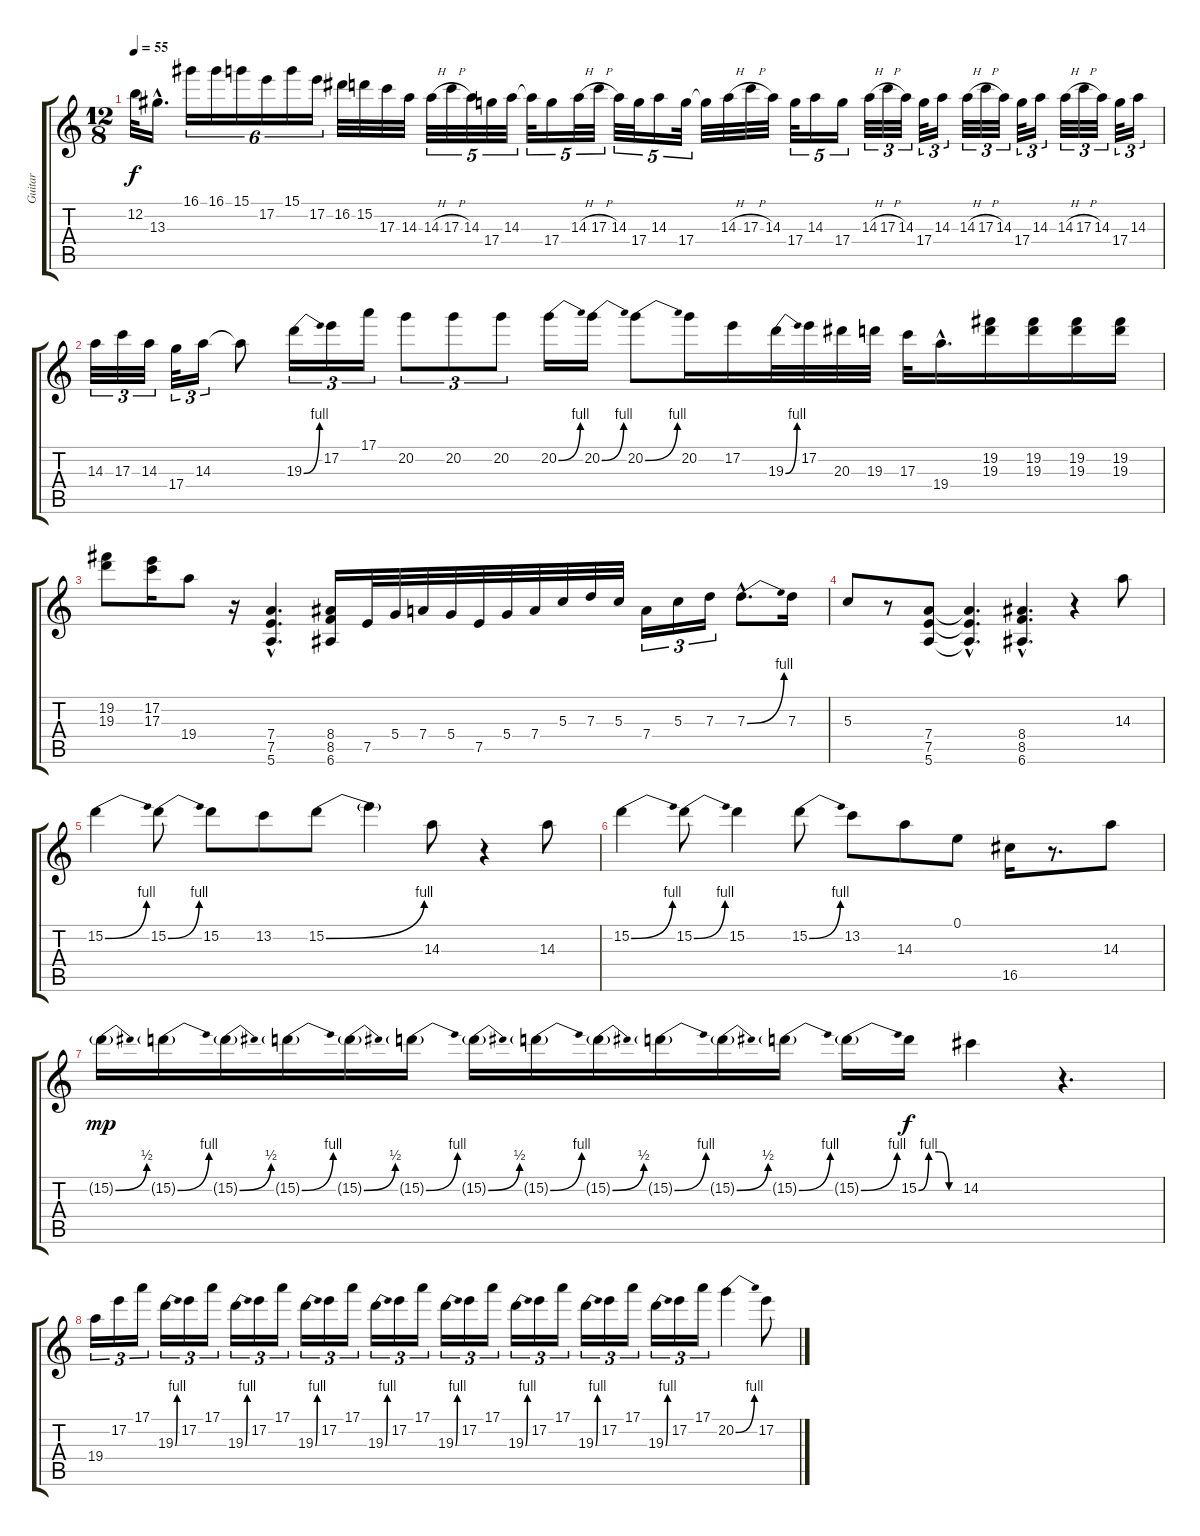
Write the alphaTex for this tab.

\track ("Guitar" "Guitar") {instrument electricguitarclean}
\staff {score tabs}
\tuning (E4 B3 G3 D3 A2 E2) {hide}
\ts (12 8)
\tempo 55
\clef g2
\ks c
12.2{t}.32{dy f} 13.3{hac}.16{d} 16.1.16{tu (6 4)} 16.1.16{tu (6 4)} 15.1.16{tu (6 4)} 17.2.16{tu (6 4)} 15.1.16{tu (6 4)} 17.2.16{tu (6 4)} 16.2.32 15.2.32 17.3.32 14.3.32 14.3{h}.32{tu (5 4)} 17.3{h}.32{tu (5 4)} 14.3.32{tu (5 4)} 17.4.32{tu (5 4)} 14.3.32{tu (5 4)} 14.3{t}.32{tu (5 4)} 17.4.16{tu (5 4)} 14.3{h}.32{tu (5 4)} 17.3{h}.32{tu (5 4)} 14.3.32{tu (5 4)} 17.4.32{tu (5 4)} 14.3.16{tu (5 4)} 17.4.32{tu (5 4)} 17.4{t}.32 14.3{h}.32 17.3{h}.32 14.3.32 17.4.32{tu (5 4)} 14.3.16{tu (5 4)} 17.4.16{tu (5 4)} 14.3{h}.32{tu (3 2)} 17.3{h}.32{tu (3 2)} 14.3.32{tu (3 2)} 17.4.32{tu (3 2)} 14.3.16{tu (3 2)} 14.3{h}.32{tu (3 2)} 17.3{h}.32{tu (3 2)} 14.3.32{tu (3 2)} 17.4.32{tu (3 2)} 14.3.16{tu (3 2)} 14.3{h}.32{tu (3 2)} 17.3{h}.32{tu (3 2)} 14.3.32{tu (3 2)} 17.4.32{tu (3 2)} 14.3.16{tu (3 2)} |
14.3.32{tu (3 2)} 17.3.32{tu (3 2)} 14.3.32{tu (3 2)} 17.4.32{tu (3 2)} 14.3.16{tu (3 2)} 14.3{t}.8 19.3{be (bend 0 0 60 4)}.16{tu (3 2)} 17.2.16{tu (3 2)} 17.1.16{tu (3 2)} 20.2.8{tu (3 2)} 20.2.8{tu (3 2)} 20.2.8{tu (3 2)} 20.2{be (bend 0 0 60 4)}.16 20.2{be (bend 0 0 60 4)}.16 20.2{be (bend 0 0 60 4)}.8 20.2.16 17.2.16 19.3{be (bend 0 0 60 4)}.32 17.2.32 20.3.32 19.3.32 17.3.32 19.4{hac}.16{d} (19.2 19.3).16 (19.2 19.3).16 (19.2 19.3).16 (19.2 19.3).16 |
(19.2 19.3).8 (17.2 17.3).16 19.4.8 r.16 (7.4{hac} 7.5{hac} 5.6{hac}).4{d} (8.4 8.5 6.6).16 7.5.32 5.4.32 7.4.32 5.4.32 7.5.32 5.4.32 7.4.32 5.3.32 7.3.32 5.3.32 7.4.16{tu (3 2)} 5.3.16{tu (3 2)} 7.3.16{tu (3 2)} 7.3{be (bend 0 0 60 4) hac}.8{d} 7.3.16 |
5.3.8 r.8 (7.4 7.5 5.6).8 (7.4{hac t} 7.5{hac t} 5.6{hac t}).4{d} (8.4{hac} 8.5{hac} 6.6{hac}).4{d} r.4 14.3.8 |
15.2{be (bend 0 0 60 4)}.4 15.2{be (bend 0 0 60 4)}.8 15.2.8 13.2.8 15.2{be (bend 0 0 60 4)}.8 15.2{t}.4 14.3.8 r.4 14.3.8 |
15.2{be (bend 0 0 60 4)}.4 15.2{be (bend 0 0 60 4)}.8 15.2.4 15.2{be (bend 0 0 60 4)}.8 13.2.8 14.3.8 0.1.8 16.5.16 r.8{d} 14.3.8 |
15.2{be (bend 0 0 60 2) g}.16{dy mp} 15.2{be (bend 0 0 60 4) g}.16 15.2{be (bend 0 0 60 2) g}.16 15.2{be (bend 0 0 60 4) g}.16 15.2{be (bend 0 0 60 2) g}.16 15.2{be (bend 0 0 60 4) g}.16 15.2{be (bend 0 0 60 2) g}.16 15.2{be (bend 0 0 60 4) g}.16 15.2{be (bend 0 0 60 2) g}.16 15.2{be (bend 0 0 60 4) g}.16 15.2{be (bend 0 0 60 2) g}.16 15.2{be (bend 0 0 60 4) g}.16 15.2{be (bend 0 0 60 4) g}.16 15.2{be (custom 0 0 15 4 30 4 45 0 60 0)}.16{dy f} 14.2.4 r.4{d} |
19.4.16{tu (3 2)} 17.2.16{tu (3 2)} 17.1.16{tu (3 2)} 19.3{be (bend 0 0 60 4)}.16{tu (3 2)} 17.2.16{tu (3 2)} 17.1.16{tu (3 2)} 19.3{be (bend 0 0 60 4)}.16{tu (3 2)} 17.2.16{tu (3 2)} 17.1.16{tu (3 2)} 19.3{be (bend 0 0 60 4)}.16{tu (3 2)} 17.2.16{tu (3 2)} 17.1.16{tu (3 2)} 19.3{be (bend 0 0 60 4)}.16{tu (3 2)} 17.2.16{tu (3 2)} 17.1.16{tu (3 2)} 19.3{be (bend 0 0 60 4)}.16{tu (3 2)} 17.2.16{tu (3 2)} 17.1.16{tu (3 2)} 19.3{be (bend 0 0 60 4)}.16{tu (3 2)} 17.2.16{tu (3 2)} 17.1.16{tu (3 2)} 19.3{be (bend 0 0 60 4)}.16{tu (3 2)} 17.2.16{tu (3 2)} 17.1.16{tu (3 2)} 19.3{be (bend 0 0 60 4)}.16{tu (3 2)} 17.2.16{tu (3 2)} 17.1.16{tu (3 2)} 20.2{be (bend 0 0 60 4)}.4 17.2.8
